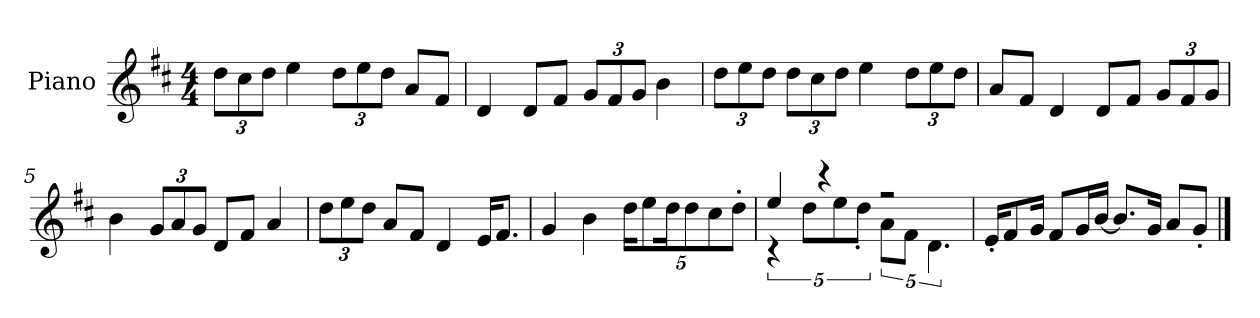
**kern
*part1
*staff1
*I"Piano
*I'P-no
*clefG2
*k[f#c#]
*M4/4
*MM90
*Xbrackettup
=1
12dd\L
12cc#\
12dd\J
4ee\
12dd\L
12ee\
12dd\J
8a/L
8f#/J
=2
4d/
8d/L
8f#/J
12g/L
12f#/
12g/J
4b\
=3
12dd\L
12ee\
12dd\J
12dd\L
12cc#\
12dd\J
4ee\
12dd\L
12ee\
12dd\J
=4
8a/L
8f#/J
4d/
8d/L
8f#/J
12g/L
12f#/
12g/J
!!LO:LB:g=z
=5
4b\
12g/L
12a/
12g/J
8d/L
8f#/J
4a/
=6
12dd\L
12ee\
12dd\J
8a/L
8f#/J
4d/
16e/KL
8.f#/J
=7
4g/
4b\
20dd\KL
10ee\
20dd\K
10dd\
10cc#\
10dd'\J
=8
*^
*	*brackettup
4ee/	5r
.	10dd\L
4r	.
.	10ee\
.	10dd'\J
2r	10a\L
.	10f#\J
.	5.d\
*v	*v
=9
16e'/KL
8f#/
16g/Jk
8f#/L
16g/L
[16b/JJ
8.b/L]
16g/Jk
8a/L
8g'/J
==
*-
